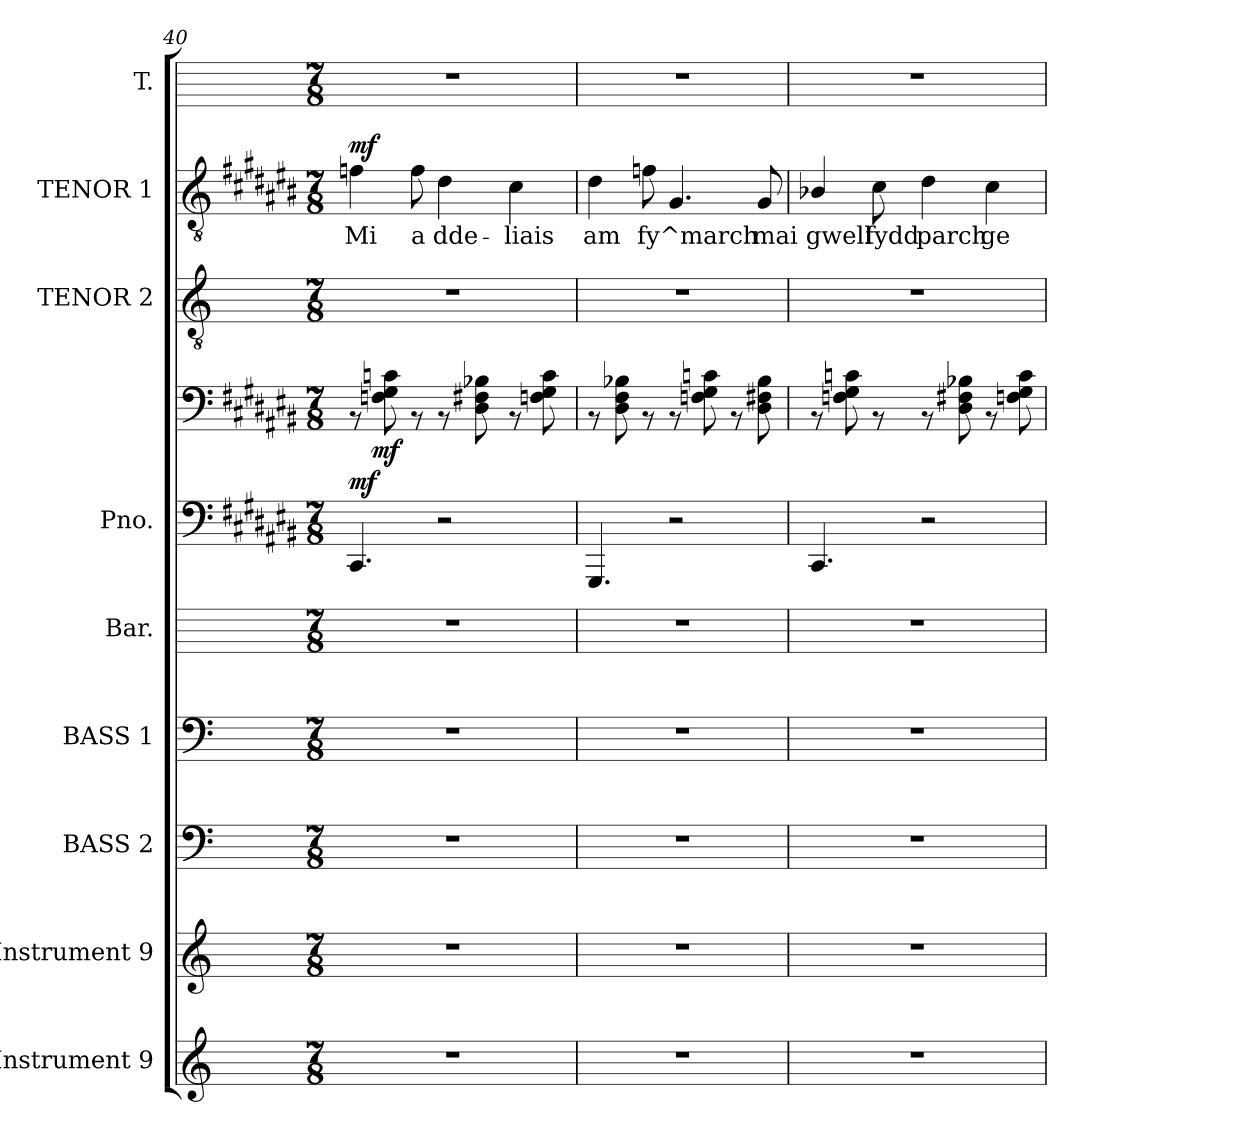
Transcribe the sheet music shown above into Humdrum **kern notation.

**kern	**kern	**kern	**kern	**kern	**kern	**kern	**dynam	**kern	**kern	**text	**dynam	**kern
*part9	*part8	*part7	*part6	*part5	*part4	*part4	*part4	*part3	*part2	*part2	*part2	*part1
*staff10	*staff9	*staff8	*staff7	*staff6	*staff5	*staff4	*staff4/5	*staff3	*staff2	*staff2	*staff2	*staff1
*I"Instrument 9	*I"Instrument 9	*I"BASS 2	*I"BASS 1	*I"Bar.	*I"Pno.	*	*	*I"TENOR 2	*I"TENOR 1	*	*	*I"T.
*	*	*I'B. 2	*I'B. 1	*I'Bar.	*	*	*	*I'T. 2	*I'T. 1	*	*	*
*clefG2	*clefG2	*clefF4	*clefF4	*	*clefF4	*clefF4	*	*clefGv2	*clefGv2	*	*	*
*ITrd-3c-5	*ITrd-3c-5	*ITrd-3c-5	*ITrd-3c-5	*ITrd-3c-5	*ITrd-3c-5	*ITrd-3c-5	*	*ITrd-3c-5	*ITrd-3c-5	*	*	*ITrd-3c-5
*k[b-]	*k[b-]	*k[b-]	*k[b-]	*k[b-]	*k[f#c#g#d#a#e#]	*k[f#c#g#d#a#e#]	*	*k[b-]	*k[f#c#g#d#a#e#]	*	*	*k[b-]
*F:	*F:	*F:	*F:	*F:	*F#:	*F#:	*	*F:	*F#:	*	*	*F:
*M7/8	*M7/8	*M7/8	*M7/8	*M7/8	*M7/8	*M7/8	*	*M7/8	*M7/8	*	*	*M7/8
=40	=40	=40	=40	=40	=40	=40	=40	=40	=40	=40	=40	=40
!	!	!	!	!	!	!	!LO:DY:a=2	!	!	!LO:LY:b:cj	!LO:DY:a	!
*	*	*	*	*	*	*^	*	*	*	*	*	*
2..r	2..r	2..r	2..r	2..r	4.FF#/	8rAA	16.ryy	mf	2..r	4b-\	Mi	mf	2..r
!	!	!	!	!	!	!	!	!LO:DY:b	!	!	!	!	!
.	.	.	.	.	.	.	2ryy	mf	.	.	.	.	.
.	.	.	.	.	.	8f\ 8c#\ 8B-\	.	.	.	.	.	.	.
!	!	!	!	!	!	!	!	!	!	!	!LO:LY:b:cj	!	!
.	.	.	.	.	.	8rAA	.	.	.	8b-\	a	.	.
!	!	!	!	!	!	!	!	!	!	!	!LO:LY:b:cj	!	!
.	.	.	.	.	2r	8rAA	.	.	.	4g#\	dde-	.	.
.	.	.	.	.	.	8e-\ 8B\ 8G#\	.	.	.	.	.	.	.
.	.	.	.	.	.	.	4ryy	.	.	.	.	.	.
!	!	!	!	!	!	!	!	!	!	!	!LO:LY:b:cj	!	!
.	.	.	.	.	.	8rAA	.	.	.	4f#\	-liais	.	.
.	.	.	.	.	.	8f\ 8c#\ 8B-\	.	.	.	.	.	.	.
.	.	.	.	.	.	.	32ryy	.	.	.	.	.	.
=41	=41	=41	=41	=41	=41	=41	=41	=41	=41	=41	=41	=41	=41
!	!	!	!	!	!	!	!	!	!	!	!LO:LY:b:cj	!	!
*	*	*	*	*	*	*v	*v	*	*	*	*	*	*
2..r	2..r	2..r	2..r	2..r	4.CC#/	8rAA	.	2..r	4g#\	am	.	2..r
.	.	.	.	.	.	8e-\ 8B\ 8G#\	.	.	.	.	.	.
!	!	!	!	!	!	!	!	!	!	!LO:LY:b:cj	!	!
.	.	.	.	.	.	8rAA	.	.	8b-\	fy^march	.	.
!	!	!	!	!	!	!	!	!	!	!LO:LY:b:cj	!	!
.	.	.	.	.	2r	8rAA	.	.	4.c#/	.	.	.
.	.	.	.	.	.	8f\ 8c#\ 8B-\	.	.	.	.	.	.
.	.	.	.	.	.	8rAA	.	.	.	.	.	.
!	!	!	!	!	!	!	!	!	!	!LO:LY:b:cj	!	!
.	.	.	.	.	.	8e-\ 8B\ 8G#\	.	.	8c#/	mai	.	.
=42	=42	=42	=42	=42	=42	=42	=42	=42	=42	=42	=42	=42
!	!	!	!	!	!	!	!	!	!	!LO:LY:b:cj	!	!
2..r	2..r	2..r	2..r	2..r	4.FF#/	8rAA	.	2..r	4e-/	gwell	.	2..r
.	.	.	.	.	.	8f\ 8c#\ 8B-\	.	.	.	.	.	.
!	!	!	!	!	!	!	!	!	!	!LO:LY:b:cj	!	!
.	.	.	.	.	.	8rAA	.	.	8f#\	fydd	.	.
!	!	!	!	!	!	!	!	!	!	!LO:LY:b:cj	!	!
.	.	.	.	.	2r	8rAA	.	.	4g#\	parch	.	.
.	.	.	.	.	.	8e-\ 8B\ 8G#\	.	.	.	.	.	.
!	!	!	!	!	!	!	!	!	!	!LO:LY:b:cj	!	!
.	.	.	.	.	.	8rAA	.	.	4f#\	ge-	.	.
.	.	.	.	.	.	8f\ 8c#\ 8B-\	.	.	.	.	.	.
=	=	=	=	=	=	=	=	=	=	=	=	=
*-	*-	*-	*-	*-	*-	*-	*-	*-	*-	*-	*-	*-
